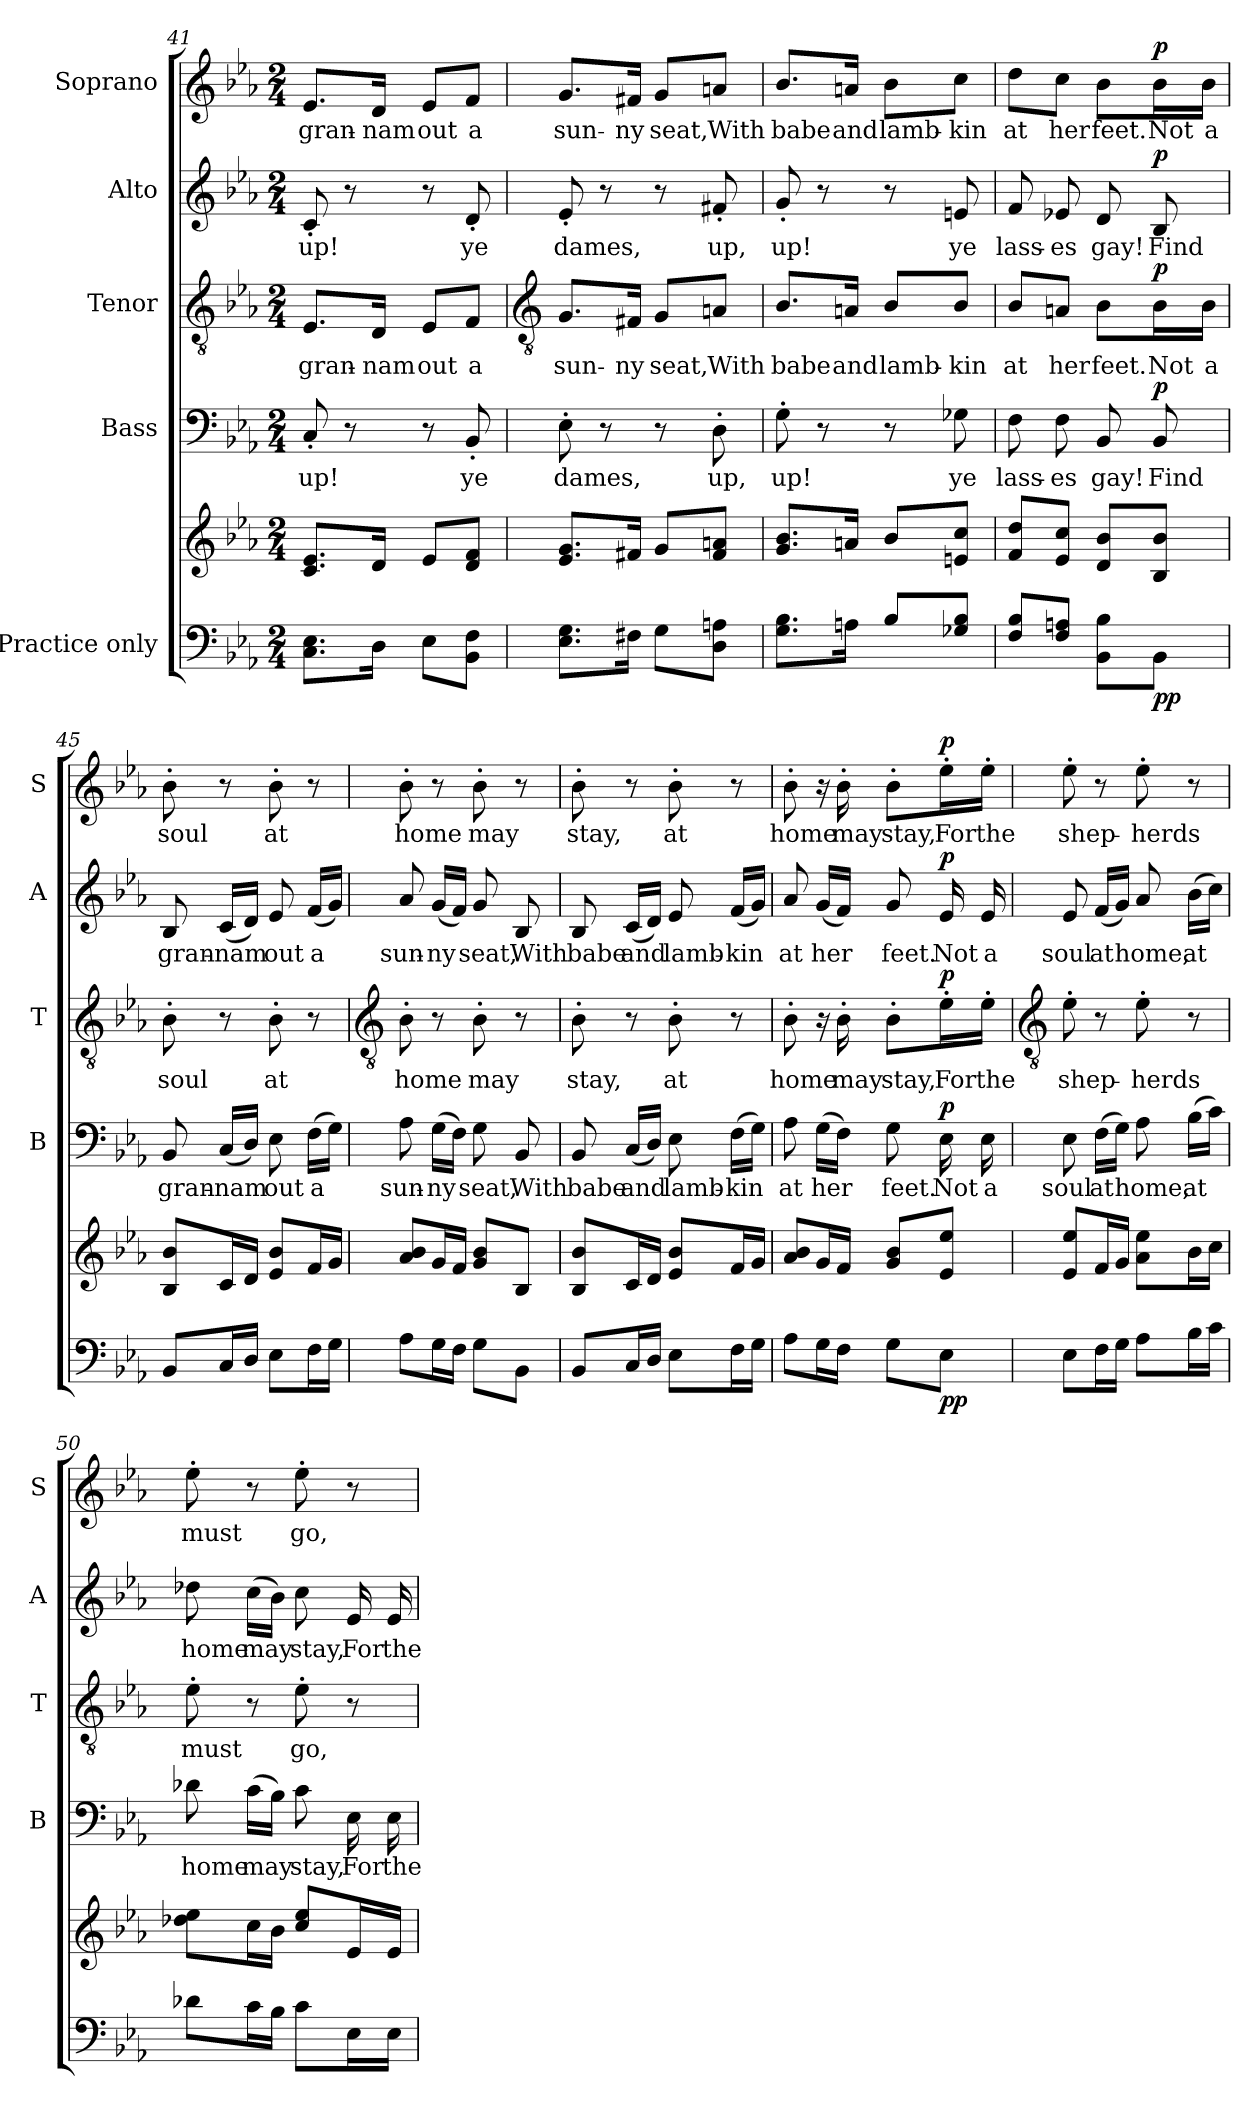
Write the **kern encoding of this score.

**kern	**kern	**dynam	**kern	**text	**dynam	**kern	**text	**dynam	**kern	**text	**dynam	**kern	**text	**dynam
*part5	*part5	*part5	*part4	*part4	*part4	*part3	*part3	*part3	*part2	*part2	*part2	*part1	*part1	*part1
*staff6	*staff5	*staff5/6	*staff4	*staff4	*staff4	*staff3	*staff3	*staff3	*staff2	*staff2	*staff2	*staff1	*staff1	*staff1
*I"Practice only	*	*	*I"Bass	*	*	*I"Tenor	*	*	*I"Alto	*	*	*I"Soprano	*	*
*	*	*	*I'B	*	*	*I'T	*	*	*I'A	*	*	*I'S	*	*
*clefF4	*clefG2	*	*clefF4	*	*	*clefGv2	*	*	*clefG2	*	*	*clefG2	*	*
*k[b-e-a-]	*k[b-e-a-]	*	*k[b-e-a-]	*	*	*k[b-e-a-]	*	*	*k[b-e-a-]	*	*	*k[b-e-a-]	*	*
*E-:	*E-:	*	*E-:	*	*	*E-:	*	*	*E-:	*	*	*E-:	*	*
*M2/4	*M2/4	*	*M2/4	*	*	*M2/4	*	*	*M2/4	*	*	*M2/4	*	*
=41	=41	=41	=41	=41	=41	=41	=41	=41	=41	=41	=41	=41	=41	=41
!	!	!	!	!LO:LY:b	!	!	!LO:LY:b	!	!	!LO:LY:b	!	!	!LO:LY:b	!
8.C 8.E-L	8.c 8.e-L	.	8C'	up!	.	8.E-/L	gran-	.	8c'	up!	.	8.e-/L	gran-	.
.	.	.	8r	.	.	.	.	.	8r	.	.	.	.	.
!	!	!	!	!	!	!	!LO:LY:b	!	!	!	!	!	!LO:LY:b	!
16DJ	16dJ	.	.	.	.	16D/Jk	-nam	.	.	.	.	16d/Jk	-nam	.
!	!	!	!	!	!	!	!LO:LY:b	!	!	!	!	!	!LO:LY:b	!
8E-L	8e-L	.	8r	.	.	8E-/L	out	.	8r	.	.	8e-/L	out	.
!	!	!	!	!LO:LY:b	!	!	!LO:LY:b	!	!	!LO:LY:b	!	!	!LO:LY:b	!
8BB- 8FJ	8d 8fJ	.	8BB-'	ye	.	8F/J	a	.	8d'	ye	.	8f/J	a	.
!!LO:LB:g=z
=42	=42	=42	=42	=42	=42	=42	=42	=42	=42	=42	=42	=42	=42	=42
*	*	*	*	*	*	*clefGv2	*	*	*	*	*	*	*	*
!	!	!	!	!LO:LY:b	!	!	!LO:LY:b	!	!	!LO:LY:b	!	!	!LO:LY:b	!
8.E- 8.GL	8.e- 8.gL	.	8E-'	dames,	.	8.G/L	sun-	.	8e-'	dames,	.	8.g/L	sun-	.
.	.	.	8r	.	.	.	.	.	8r	.	.	.	.	.
!	!	!	!	!	!	!	!LO:LY:b	!	!	!	!	!	!LO:LY:b	!
16F#XJ	16f#XJ	.	.	.	.	16F#X/Jk	-ny	.	.	.	.	16f#X/Jk	-ny	.
!	!	!	!	!	!	!	!LO:LY:b	!	!	!	!	!	!LO:LY:b	!
8GL	8gL	.	8r	.	.	8G/L	seat,	.	8r	.	.	8g/L	seat,	.
!	!	!	!	!LO:LY:b	!	!	!LO:LY:b	!	!	!LO:LY:b	!	!	!LO:LY:b	!
8D 8AnJ	8f# 8anJ	.	8D'	up,	.	8An/J	With	.	8f#X'	up,	.	8an/J	With	.
=43	=43	=43	=43	=43	=43	=43	=43	=43	=43	=43	=43	=43	=43	=43
!	!	!	!	!LO:LY:b	!	!	!LO:LY:b	!	!	!LO:LY:b	!	!	!LO:LY:b	!
8.G 8.B-L	8.g 8.b-L	.	8G'	up!	.	8.B-/L	babe	.	8g'	up!	.	8.b-/L	babe	.
.	.	.	8r	.	.	.	.	.	8r	.	.	.	.	.
!	!	!	!	!	!	!	!LO:LY:b	!	!	!	!	!	!LO:LY:b	!
16AnJ	16anJ	.	.	.	.	16An/Jk	and	.	.	.	.	16an/Jk	and	.
!	!	!	!	!	!	!	!LO:LY:b	!	!	!	!	!	!LO:LY:b	!
8B-/L	8b-L	.	8r	.	.	8B-/L	lamb-	.	8r	.	.	8b-\L	lamb-	.
!	!	!	!	!LO:LY:b	!	!	!LO:LY:b	!	!	!LO:LY:b	!	!	!LO:LY:b	!
8G-X/ 8B-/J	8en 8ccJ	.	8G-X	ye	.	8B-/J	-kin	.	8en	ye	.	8cc\J	-kin	.
=44	=44	=44	=44	=44	=44	=44	=44	=44	=44	=44	=44	=44	=44	=44
!	!	!	!	!LO:LY:b	!	!	!LO:LY:b	!	!	!LO:LY:b	!	!	!LO:LY:b	!
8F/ 8B-/L	8f 8ddL	.	8F	lass-	.	8B-/L	at	.	8f	lass-	.	8dd\L	at	.
!	!	!	!	!LO:LY:b	!	!	!LO:LY:b	!	!	!LO:LY:b	!	!	!LO:LY:b	!
8F 8AnJ	8e- 8ccJ	.	8F	-es	.	8An/J	her	.	8e-X	-es	.	8cc\J	her	.
!	!	!	!	!LO:LY:b	!	!	!LO:LY:b	!	!	!LO:LY:b	!	!	!LO:LY:b	!
8BB- 8B-L	8d 8b-L	.	8BB-	gay!	.	8B-\L	feet.	.	8d	gay!	.	8b-\L	feet.	.
!	!	!LO:DY:b=2	!	!LO:LY:b	!	!	!LO:LY:b	!	!	!LO:LY:b	!	!	!LO:LY:b	!
!	!	!LO:DY:n=1:b	!	!	!LO:DY:b	!	!	!LO:DY:b	!	!	!LO:DY:b	!	!	!LO:DY:b
8BB-J	8B- 8b-J	p p	8BB-	Find	p	16B-\L	Not	p	8B-	Find	p	16b-\L	Not	p
!	!	!	!	!	!	!	!LO:LY:b	!	!	!	!	!	!LO:LY:b	!
.	.	.	.	.	.	16B-\JJ	a	.	.	.	.	16b-\JJ	a	.
=45	=45	=45	=45	=45	=45	=45	=45	=45	=45	=45	=45	=45	=45	=45
!	!	!	!	!LO:LY:b	!	!	!LO:LY:b	!	!	!LO:LY:b	!	!	!LO:LY:b	!
8BB-L	8B- 8b-L	.	8BB-	gran-	.	8B-'	soul	.	8B-	gran-	.	8b-'	soul	.
!	!	!	!	!LO:LY:b	!	!	!	!	!	!LO:LY:b	!	!	!	!
16CL	16cL	.	(<16CLL	-nam	.	8r	.	.	(<16cLL	-nam	.	8r	.	.
16DJJ	16dJJ	.	16DJJ)	.	.	.	.	.	16dJJ)	.	.	.	.	.
!	!	!	!	!LO:LY:b	!	!	!LO:LY:b	!	!	!LO:LY:b	!	!	!LO:LY:b	!
8E-L	8e- 8b-L	.	8E-	out	.	8B-'	at	.	8e-	out	.	8b-'	at	.
!	!	!	!	!LO:LY:b	!	!	!	!	!	!LO:LY:b	!	!	!	!
16FL	16fL	.	(>16FLL	a	.	8r	.	.	(<16fLL	a	.	8r	.	.
16GJJ	16gJJ	.	16GJJ)	.	.	.	.	.	16gJJ)	.	.	.	.	.
!!LO:LB:g=z
=46	=46	=46	=46	=46	=46	=46	=46	=46	=46	=46	=46	=46	=46	=46
*	*	*	*	*	*	*clefGv2	*	*	*	*	*	*	*	*
!	!	!	!	!LO:LY:b	!	!	!LO:LY:b	!	!	!LO:LY:b	!	!	!LO:LY:b	!
8A-L	8a- 8b-L	.	8A-	sun-	.	8B-'	home	.	8a-	sun-	.	8b-'	home	.
!	!	!	!	!LO:LY:b	!	!	!	!	!	!LO:LY:b	!	!	!	!
16GL	16gL	.	(>16GLL	-ny	.	8r	.	.	(<16gLL	-ny	.	8r	.	.
16FJJ	16fJJ	.	16FJJ)	.	.	.	.	.	16fJJ)	.	.	.	.	.
!	!	!	!	!LO:LY:b	!	!	!LO:LY:b	!	!	!LO:LY:b	!	!	!LO:LY:b	!
8GL	8g 8b-L	.	8G	seat,	.	8B-'	may	.	8g	seat,	.	8b-'	may	.
!	!	!	!	!LO:LY:b	!	!	!	!	!	!LO:LY:b	!	!	!	!
8BB-J	8B-J	.	8BB-	With	.	8r	.	.	8B-	With	.	8r	.	.
=47	=47	=47	=47	=47	=47	=47	=47	=47	=47	=47	=47	=47	=47	=47
!	!	!	!	!LO:LY:b	!	!	!LO:LY:b	!	!	!LO:LY:b	!	!	!LO:LY:b	!
8BB-L	8B- 8b-L	.	8BB-	babe	.	8B-'	stay,	.	8B-	babe	.	8b-'	stay,	.
!	!	!	!	!LO:LY:b	!	!	!	!	!	!LO:LY:b	!	!	!	!
16CL	16cL	.	(<16CLL	and	.	8r	.	.	(<16cLL	and	.	8r	.	.
16DJJ	16dJJ	.	16DJJ)	.	.	.	.	.	16dJJ)	.	.	.	.	.
!	!	!	!	!LO:LY:b	!	!	!LO:LY:b	!	!	!LO:LY:b	!	!	!LO:LY:b	!
8E-L	8e- 8b-L	.	8E-	lamb-	.	8B-'	at	.	8e-	lamb-	.	8b-'	at	.
!	!	!	!	!LO:LY:b	!	!	!	!	!	!LO:LY:b	!	!	!	!
16FL	16fL	.	(>16FLL	-kin	.	8r	.	.	(<16fLL	-kin	.	8r	.	.
16GJJ	16gJJ	.	16GJJ)	.	.	.	.	.	16gJJ)	.	.	.	.	.
=48	=48	=48	=48	=48	=48	=48	=48	=48	=48	=48	=48	=48	=48	=48
!	!	!	!	!LO:LY:b	!	!	!LO:LY:b	!	!	!LO:LY:b	!	!	!LO:LY:b	!
8A-L	8a- 8b-L	.	8A-	at	.	8B-'	home	.	8a-	at	.	8b-'	home	.
!	!	!	!	!LO:LY:b	!	!	!	!	!	!LO:LY:b	!	!	!	!
16GL	16gL	.	(>16GLL	her	.	16r	.	.	(<16gLL	her	.	16r	.	.
!	!	!	!	!	!	!	!LO:LY:b	!	!	!	!	!	!LO:LY:b	!
16FJJ	16fJJ	.	16FJJ)	.	.	16B-'	may	.	16fJJ)	.	.	16b-'	may	.
!	!	!	!	!LO:LY:b	!	!	!LO:LY:b	!	!	!LO:LY:b	!	!	!LO:LY:b	!
8GL	8g 8b-L	.	8G	feet.	.	8B-'\L	stay,	.	8g	feet.	.	8b-'\L	stay,	.
!	!	!LO:DY:b=2	!	!LO:LY:b	!	!	!LO:LY:b	!	!	!LO:LY:b	!	!	!LO:LY:b	!
!	!	!LO:DY:n=1:b	!	!	!LO:DY:b	!	!	!LO:DY:b	!	!	!LO:DY:b	!	!	!LO:DY:b
8E-J	8e- 8ee-J	p p	16E-	Not	p	16e-'\L	For	p	16e-	Not	p	16ee-'\L	For	p
!	!	!	!	!LO:LY:b	!	!	!LO:LY:b	!	!	!LO:LY:b	!	!	!LO:LY:b	!
.	.	.	16E-	a	.	16e-'\JJ	the	.	16e-	a	.	16ee-'\JJ	the	.
!!LO:LB:g=z
=49	=49	=49	=49	=49	=49	=49	=49	=49	=49	=49	=49	=49	=49	=49
*	*	*	*	*	*	*clefGv2	*	*	*	*	*	*	*	*
!	!	!	!	!LO:LY:b	!	!	!LO:LY:b	!	!	!LO:LY:b	!	!	!LO:LY:b	!
8E-L	8e- 8ee-L	.	8E-	soul	.	8e-'	shep-	.	8e-	soul	.	8ee-'	shep-	.
!	!	!	!	!LO:LY:b	!	!	!	!	!	!LO:LY:b	!	!	!	!
16FL	16fL	.	(>16FLL	at	.	8r	.	.	(<16fLL	at	.	8r	.	.
16GJJ	16gJJ	.	16GJJ)	.	.	.	.	.	16gJJ)	.	.	.	.	.
!	!	!	!	!LO:LY:b	!	!	!LO:LY:b	!	!	!LO:LY:b	!	!	!LO:LY:b	!
8A-L	8a- 8ee-L	.	8A-	home,	.	8e-'	-herds	.	8a-	home,	.	8ee-'	-herds	.
!	!	!	!	!LO:LY:b	!	!	!	!	!	!LO:LY:b	!	!	!	!
16B-L	16b-L	.	(>16B-LL	at	.	8r	.	.	(>16b-LL	at	.	8r	.	.
16cJJ	16ccJJ	.	16cJJ)	.	.	.	.	.	16ccJJ)	.	.	.	.	.
=50	=50	=50	=50	=50	=50	=50	=50	=50	=50	=50	=50	=50	=50	=50
!	!	!	!	!LO:LY:b	!	!	!LO:LY:b	!	!	!LO:LY:b	!	!	!LO:LY:b	!
8d-XL	8dd-X 8ee-L	.	8d-X	home	.	8e-'	must	.	8dd-X	home	.	8ee-'	must	.
!	!	!	!	!LO:LY:b	!	!	!	!	!	!LO:LY:b	!	!	!	!
16cL	16ccL	.	(>16cLL	may	.	8r	.	.	(>16ccLL	may	.	8r	.	.
16B-JJ	16b-JJ	.	16B-JJ)	.	.	.	.	.	16b-JJ)	.	.	.	.	.
!	!	!	!	!LO:LY:b	!	!	!LO:LY:b	!	!	!LO:LY:b	!	!	!LO:LY:b	!
8cL	8cc 8ee-L	.	8c	stay,	.	8e-'	go,	.	8cc	stay,	.	8ee-'	go,	.
!	!	!	!	!LO:LY:b	!	!	!	!	!	!LO:LY:b	!	!	!	!
16E-L	16e-L	.	16E-	For	.	8r	.	.	16e-	For	.	8r	.	.
!	!	!	!	!LO:LY:b	!	!	!	!	!	!LO:LY:b	!	!	!	!
16E-JJ	16e-JJ	.	16E-	the	.	.	.	.	16e-	the	.	.	.	.
=	=	=	=	=	=	=	=	=	=	=	=	=	=	=
*-	*-	*-	*-	*-	*-	*-	*-	*-	*-	*-	*-	*-	*-	*-
